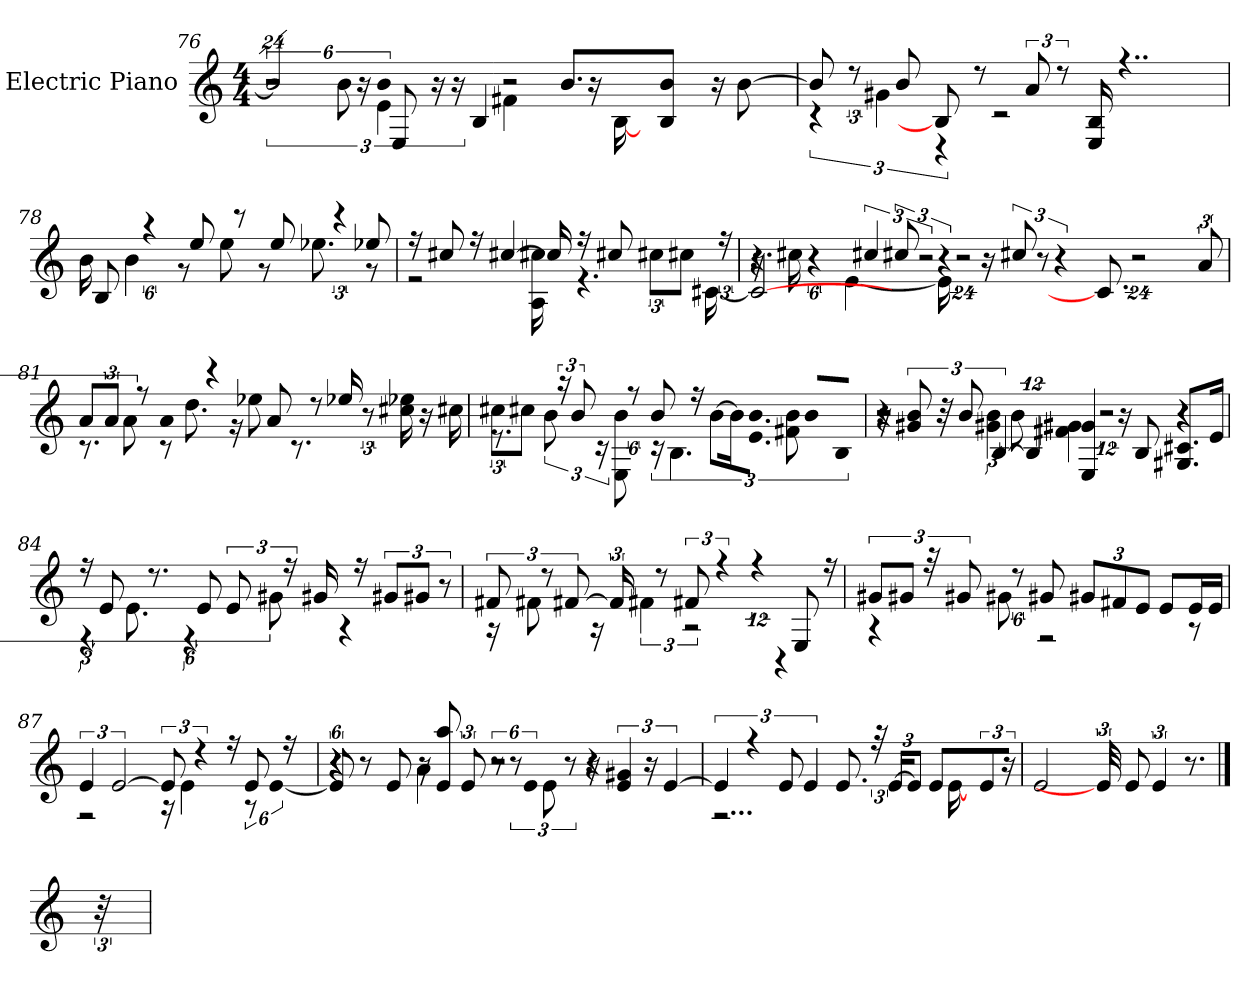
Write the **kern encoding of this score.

**kern
*part1
*staff1
*I"Electric Piano
*I'E.Pno
*clefG2
*M4/4
=76
*^
*	*^
48%17b]	3r	12%5r
.	12b	.
16r	.	.
8E	6e	12b
.	.	2r
16r	.	.
.	24r	.
4B	.	.
.	4f#X	.
8.b/L	.	.
.	16r	.
.	[16B	.
.	48%17ryy	48%17ryy
8b/ 8BJ	.	.
16r	.	.
[8b	.	.
*	*v	*v
=77	=77
8b]	6r
12r	.
.	6g#X
8b	.
8B]	6r
8r	.
.	2r
12a	.
12r	.
16B 16E	.
4..r	.
.	4ryy
=78	=78
8B	16b
.	4b
24%5r	.
.	8r
8ee	.
.	8ee
8r	.
.	8r
8ee	.
.	8.ee-X
6r	.
8ee-X	8r
=79	=79
16r	2r
8cc#X	.
16r	.
[4cc#X	.
16cc#]	16cc#X 16A
16r	4.r
8cc#X	.
12cc#X\L	.
8cc#X\J	.
.	[16c#X
24r	.
=80	=80
*	*^
2c#_	16r	4.r
.	16cc#X	.
.	24%5r	.
.	[4e	.
.	.	6cc#X
12cc#X	.	.
.	.	3r
6r	16e]	.
.	48%17r	.
16r	.	.
12cc#X	.	.
.	.	8r
6r	.	.
.	2ryy	2ryy
8.c#]	.	.
48%17r	.	.
.	8.ryy	8.ryy
12a	.	.
*	*v	*v
=81	=81
8a/L	8.r
12a/J	.
.	8a
48%5r	.
12a	8r
48r	.
8a	.
.	8.dd
8r	.
.	16r
16ee-X	.
.	8ee-X
12r	.
16ee-X 16cc#X	8.r
16r	.
16cc#X	.
=82	=82
12cc#X\L	8.r
8cc#X\J	.
.	12b
24r	.
12b	.
.	24r
.	8E 8b
48%5r	.
12b	16r
.	4.B
24r	.
[12b\L	.
24b\K]	.
8.e\ 8.bJ	.
16b/LL	8f#X 8b
16B/JJ	.
=83	=83
*^	*^
16r	4r	2r	2r
12b 12g#X	.	.	.
48r	.	.	.
12b	.	.	.
[6B	6b 6g#X	.	.
48%7B]	8b	.	.
.	.	4E 4g#X	4f#X 4g#X
.	24%11r	.	.
16r	.	.	.
8B	.	.	.
8.G#X/ 8.c#XL	.	4r	4r
16e/Jk	.	.	.
*	*v	*v	*v
=84	=84
16r	6r
8e	.
.	8.e
8.r	.
.	24%5r
8e	.
12e	.
.	12g#X
24r	.
16g#X	.
.	48%17r
16r	.
12g#X/L	.
12g#X/J	.
12r	.
=85	=85
12f#X	16r
.	8f#X
12r	.
[12f#X	.
.	16r
24f#]	6f#X
8r	.
12f#X	3r
6r	.
48%7r	.
.	4r
8E	.
16r	.
=86	=86
12g#X/L	4r
12g#X/J	.
48r	.
12g#X	.
.	8g#X
48%5r	.
8g#X	2r
12g#X/L	.
12f#X/	.
12e/J	.
8e/L	.
16e/L	8r
16e/JJ	.
=87	=87
6e	2r
[3e	.
12e]	16r
.	4e
6r	.
16r	.
8e	48%5r
.	[12e
16r	.
=88	=88
*	*^
48%5e]	4r	4r
8r	.	.
8e	.	.
.	4a	16r
.	.	8e 8aa
12e	.	.
48%5r	.	2r
.	12r	.
6e	.	.
.	12e	.
.	12r	.
16r	.	.
.	4r	.
6g#X 6e	.	.
[6e	.	16r
.	48%5ryy	48%5ryy
*	*v	*v
=89	=89
6e]	2...r
6r	.
12e	.
6e	.
8.e	.
48r	.
[24e/KL	.
12e/J]	.
8e/L	.
.	[16e
.	6ryy
12e/J	.
24r	.
*v	*v
=90
2e
48e]
8e
6e
8.r
==91
48r
=
*-
